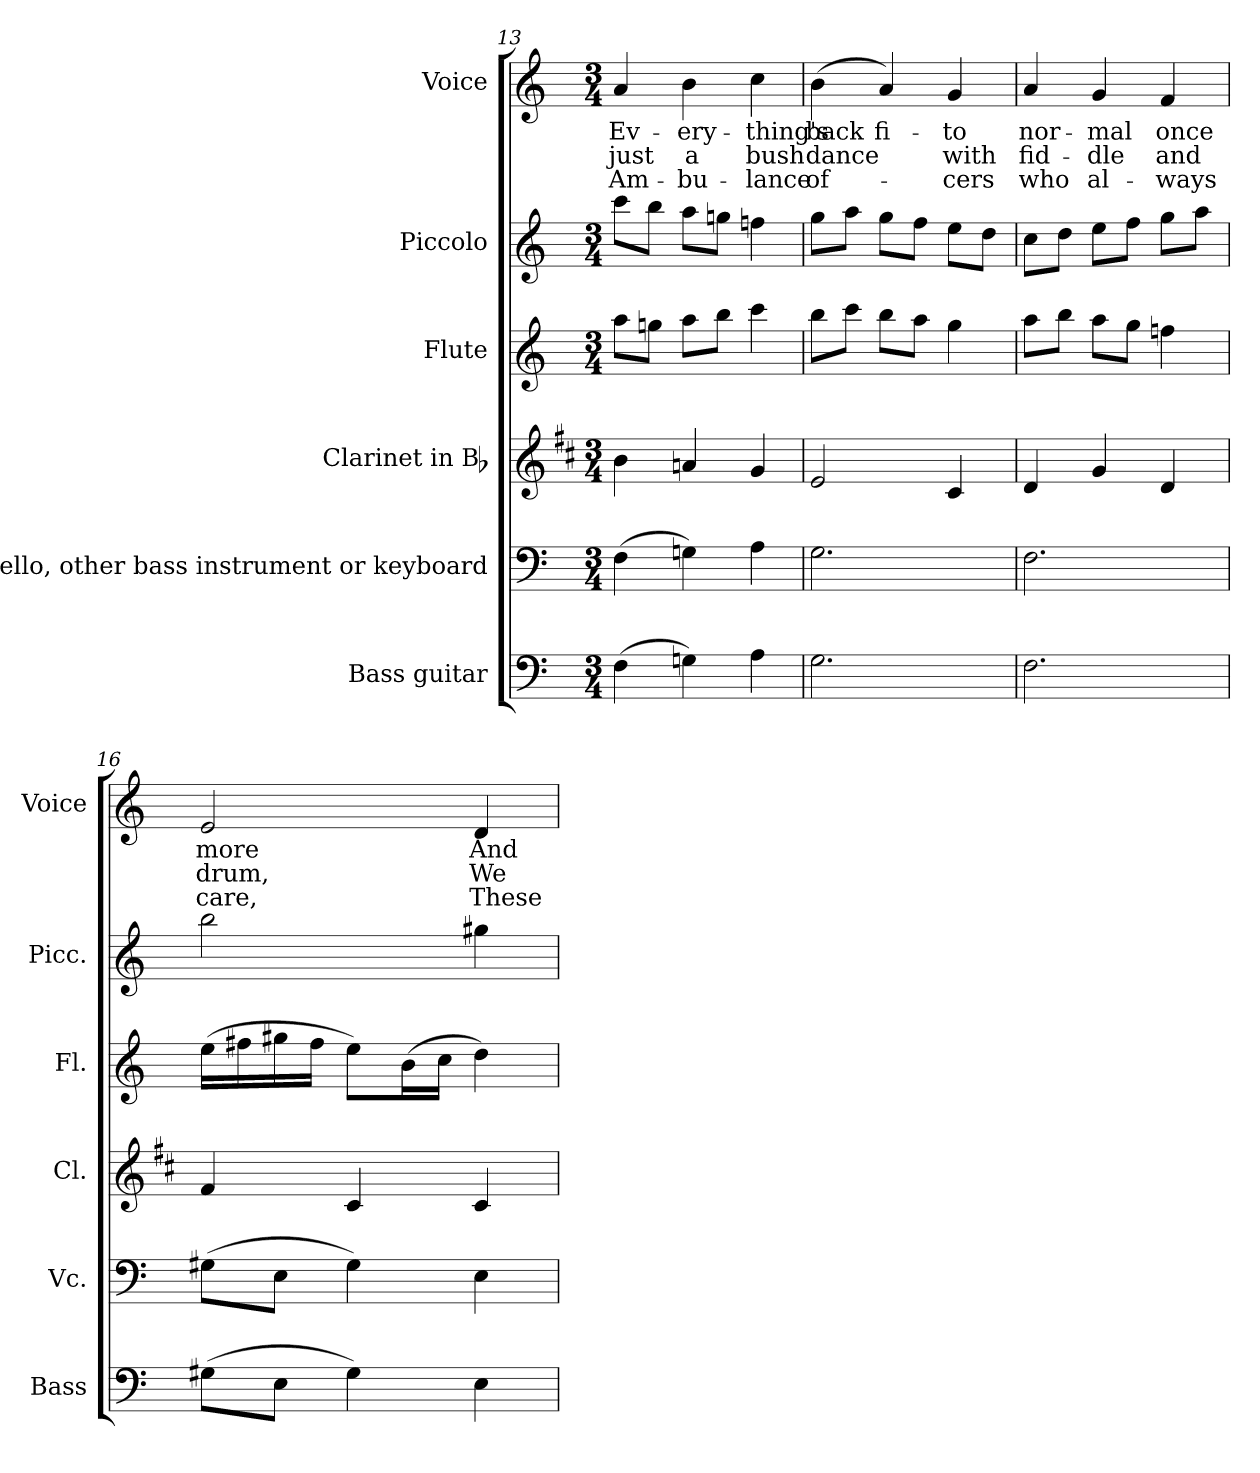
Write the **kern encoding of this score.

**kern	**kern	**kern	**kern	**kern	**kern	**text	**text	**text
*part6	*part5	*part4	*part3	*part2	*part1	*part1	*part1	*part1
*staff6	*staff5	*staff4	*staff3	*staff2	*staff1	*staff1	*staff1	*staff1
*I"Bass guitar	*I"Violoncello, other bass instrument or keyboard	*I"Clarinet in Bb	*I"Flute	*I"Piccolo	*I"Voice	*	*	*
*I'Bass	*I'Vc.	*I'Cl.	*I'Fl.	*I'Picc.	*I'Voice	*	*	*
*clefF4	*clefF4	*clefG2	*clefG2	*clefG2	*clefG2	*	*	*
*ITrd7c12	*	*ITrd1c2	*	*ITrd-7c-12	*	*	*	*
*k[]	*k[]	*k[]	*k[]	*k[]	*k[]	*	*	*
*C:	*C:	*C:	*C:	*C:	*C:	*	*	*
*M3/4	*M3/4	*M3/4	*M3/4	*M3/4	*M3/4	*	*	*
=13	=13	=13	=13	=13	=13	=13	=13	=13
!	!	!	!	!	!	!LO:LY:b:color=#000000	!LO:LY:b:color=#000000	!LO:LY:b:color=#000000
(4FFi\	(4Fi\	4ai\	8aai\L	8cccci\L	4ai/	Ev-	just	Am-
.	.	.	8ggni\J	8bbbi\J	.	.	.	.
!	!	!	!	!	!	!LO:LY:b:color=#000000	!LO:LY:b:color=#000000	!LO:LY:b:color=#000000
4GGni\)	4Gni\)	4gni/	8aai\L	8aaai\L	4bi\	-ery-	a	-bu-
.	.	.	8bbi\J	8gggni\J	.	.	.	.
!	!	!	!	!	!	!LO:LY:b:color=#000000	!LO:LY:b:color=#000000	!LO:LY:b:color=#000000
4AAi\	4Ai\	4fi/	4ccci\	4fffni\	4cci\	-thing's	bush	-lance
!!LO:PB:g=z
=14	=14	=14	=14	=14	=14	=14	=14	=14
!	!	!	!	!	!	!LO:LY:b:color=#000000	!LO:LY:b:color=#000000	!LO:LY:b:color=#000000
2.GGi\	2.Gi\	2di/	8bbi\L	8gggi\L	(4bi\	back	dance	of-
.	.	.	8ccci\J	8aaai\J	.	.	.	.
!	!	!	!	!	!	!LO:LY:b:color=#000000	!	!
.	.	.	8bbi\L	8gggi\L	4ai/)	-fi-	.	.
.	.	.	8aai\J	8fffi\J	.	.	.	.
!	!	!	!	!	!	!LO:LY:b:color=#000000	!LO:LY:b:color=#000000	!LO:LY:b:color=#000000
.	.	4Bi/	4ggi\	8eeei\L	4gi/	to	with	-cers
.	.	.	.	8dddi\J	.	.	.	.
=15	=15	=15	=15	=15	=15	=15	=15	=15
!	!	!	!	!	!	!LO:LY:b:color=#000000	!LO:LY:b:color=#000000	!LO:LY:b:color=#000000
2.FFi\	2.Fi\	4ci/	8aai\L	8ccci\L	4ai/	nor-	fid-	who
.	.	.	8bbi\J	8dddi\J	.	.	.	.
!	!	!	!	!	!	!LO:LY:b:color=#000000	!LO:LY:b:color=#000000	!LO:LY:b:color=#000000
.	.	4fi/	8aai\L	8eeei\L	4gi/	-mal	-dle	al-
.	.	.	8ggi\J	8fffi\J	.	.	.	.
!	!	!	!	!	!	!LO:LY:b:color=#000000	!LO:LY:b:color=#000000	!LO:LY:b:color=#000000
.	.	4ci/	4ffni\	8gggi\L	4fi/	once	and	-ways
.	.	.	.	8aaai\J	.	.	.	.
=16	=16	=16	=16	=16	=16	=16	=16	=16
!	!	!	!	!	!	!LO:LY:b:color=#000000	!LO:LY:b:color=#000000	!LO:LY:b:color=#000000
(8GG#Xi\L	(8G#Xi\L	4ei/	(16eei\LL	2bbbi\	2ei/	more	drum,	care,
.	.	.	16ff#Xi\	.	.	.	.	.
8EEi\J	8Ei\J	.	16gg#Xi\	.	.	.	.	.
.	.	.	16ff#i\JJ	.	.	.	.	.
4GG#i\)	4G#i\)	4Bi/	8eei\L)	.	.	.	.	.
.	.	.	(16bi\L	.	.	.	.	.
.	.	.	16cci\JJ	.	.	.	.	.
!	!	!	!	!	!	!LO:LY:b:color=#000000	!LO:LY:b:color=#000000	!LO:LY:b:color=#000000
4EEi\	4Ei\	4Bi/	4ddi\)	4ggg#Xi\	4di/	And	We	These
=	=	=	=	=	=	=	=	=
*-	*-	*-	*-	*-	*-	*-	*-	*-
